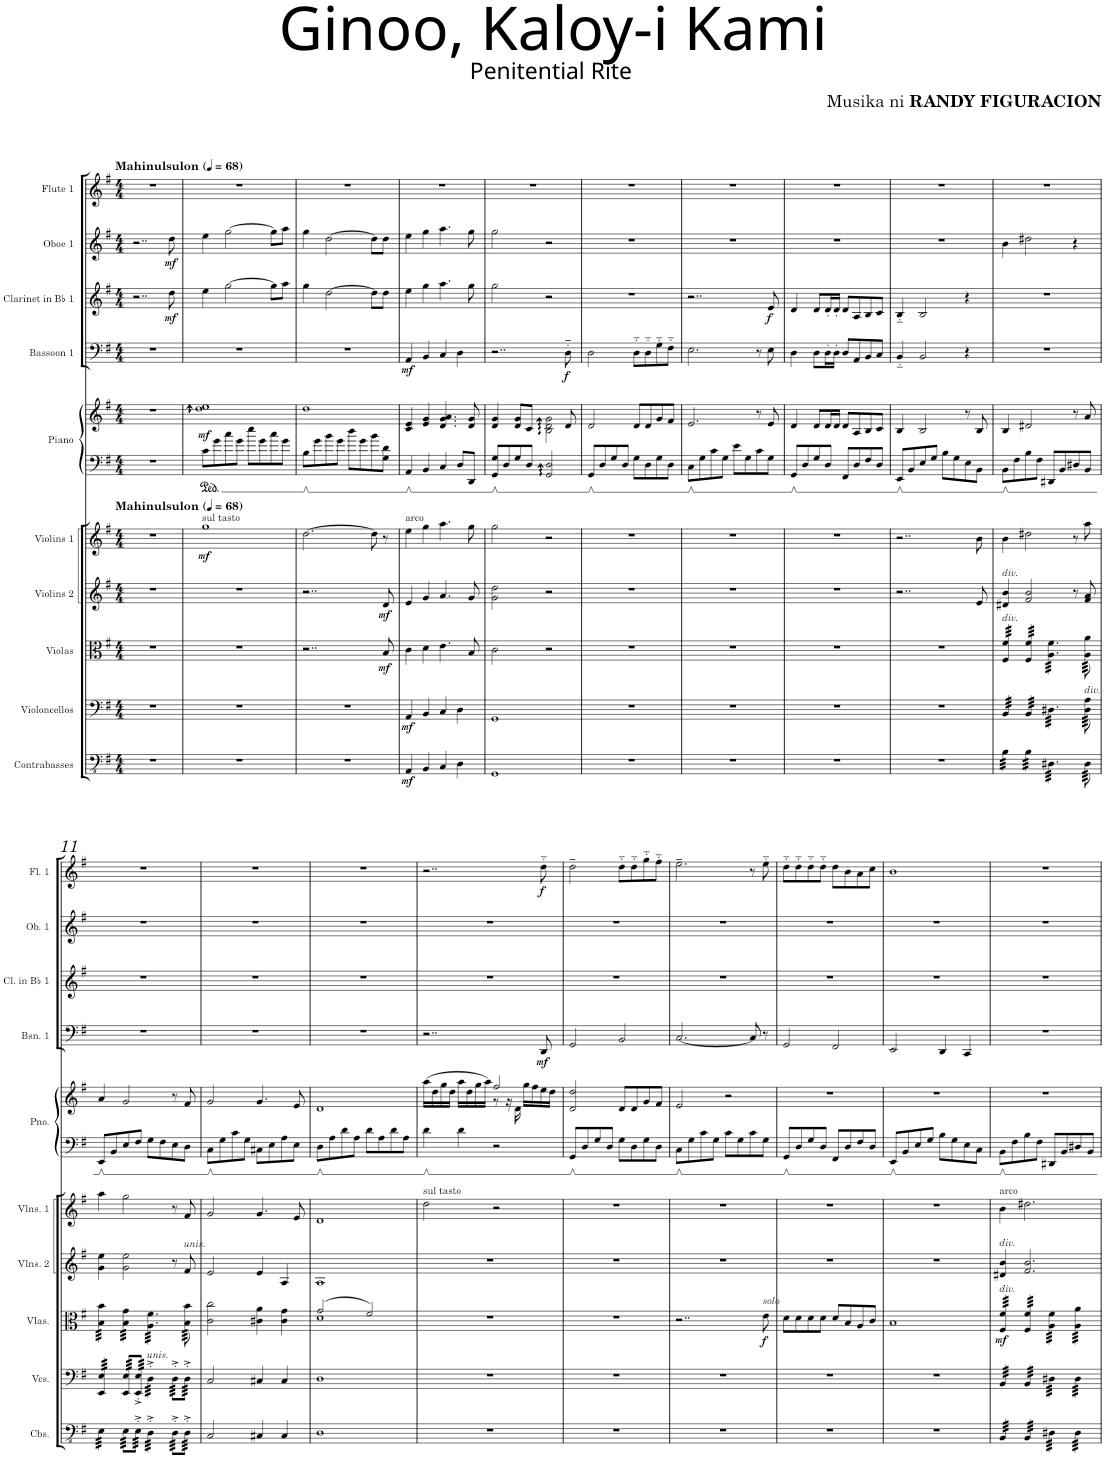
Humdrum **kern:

**kern	**dynam	**kern	**dynam	**kern	**dynam	**kern	**dynam	**kern	**dynam	**kern	**kern	**dynam	**kern	**dynam	**kern	**dynam	**kern	**dynam	**kern	**dynam
*part10	*part10	*part9	*part9	*part8	*part8	*part7	*part7	*part6	*part6	*part5	*part5	*part5	*part4	*part4	*part3	*part3	*part2	*part2	*part1	*part1
*staff11	*staff11	*staff10	*staff10	*staff9	*staff9	*staff8	*staff8	*staff7	*staff7	*staff6	*staff5	*staff5/6	*staff4	*staff4	*staff3	*staff3	*staff2	*staff2	*staff1	*staff1
*I"Contrabasses	*	*I"Violoncellos	*	*I"Violas	*	*I"Violins 2	*	*I"Violins 1	*	*I"Piano	*	*	*I"Bassoon 1	*	*I"Clarinet in Bb 1	*	*I"Oboe 1	*	*I"Flute 1	*
*I'Cbs.	*	*I'Vcs.	*	*I'Vlas.	*	*I'Vlns. 2	*	*I'Vlns. 1	*	*I'Pno.	*	*	*I'Bsn. 1	*	*I'Cl. in Bb 1	*	*I'Ob. 1	*	*I'Fl. 1	*
*clefFv4	*	*clefF4	*	*clefC3	*	*clefG2	*	*clefG2	*	*clefF4	*clefG2	*	*clefF4	*	*clefG2	*	*clefG2	*	*clefG2	*
*	*	*	*	*	*	*	*	*	*	*	*	*	*	*	*Trd1c2	*	*	*	*	*
*k[f#]	*	*k[f#]	*	*k[f#]	*	*k[f#]	*	*k[f#]	*	*k[f#]	*k[f#]	*	*k[f#]	*	*k[f#]	*	*k[f#]	*	*k[f#]	*
*M4/4	*	*M4/4	*	*M4/4	*	*M4/4	*	*M4/4	*	*M4/4	*M4/4	*	*M4/4	*	*M4/4	*	*M4/4	*	*M4/4	*
*MM68	*	*MM68	*	*MM68	*	*MM68	*	*MM68	*	*MM68	*MM68	*	*MM68	*	*MM68	*	*MM68	*	*MM68	*
=1	=1	=1	=1	=1	=1	=1	=1	=1	=1	=1	=1	=1	=1	=1	=1	=1	=1	=1	=1	=1
!	!	!	!	!	!	!	!	!	!	!	!	!	!	!	!	!	!	!	!LO:TX:a:B:t=Mahinulsulon	!
!	!	!	!	!	!	!	!	!LO:TX:a:B:t=Mahinulsulon	!	!	!	!	!	!	!	!	!	!	!	!
1r	.	1r	.	1r	.	1r	.	1r	.	1r	1r	.	1r	.	2..r	.	2..r	.	1r	.
!	!	!	!	!	!	!	!	!	!	!	!	!	!	!	!	!LO:DY:b	!	!LO:DY:b	!	!
.	.	.	.	.	.	.	.	.	.	.	.	.	.	.	8dd\	mf	8dd\	mf	.	.
=2	=2	=2	=2	=2	=2	=2	=2	=2	=2	=2	=2	=2	=2	=2	=2	=2	=2	=2	=2	=2
!	!	!	!	!	!	!	!	!LO:TX:a:t=sul tasto	!	!	!	!	!	!	!	!	!	!	!	!
!	!	!	!	!	!	!	!	!	!LO:DY:b	!	!	!LO:DY:b	!	!	!	!	!	!	!	!
1r	.	1r	.	1r	.	1r	.	1gg	mf	8c\L	1dd:: 1ee::	mf	1r	.	4ee\	.	4ee\	.	1r	.
.	.	.	.	.	.	.	.	.	.	8g\	.	.	.	.	.	.	.	.	.	.
.	.	.	.	.	.	.	.	.	.	8cc\	.	.	.	.	[2gg\	.	[2gg\	.	.	.
.	.	.	.	.	.	.	.	.	.	8g\J	.	.	.	.	.	.	.	.	.	.
.	.	.	.	.	.	.	.	.	.	8ee\L	.	.	.	.	.	.	.	.	.	.
.	.	.	.	.	.	.	.	.	.	8g\	.	.	.	.	.	.	.	.	.	.
.	.	.	.	.	.	.	.	.	.	8cc\	.	.	.	.	8gg\L]	.	8gg\L]	.	.	.
.	.	.	.	.	.	.	.	.	.	8g\J	.	.	.	.	8aa\J	.	8aa\J	.	.	.
=3	=3	=3	=3	=3	=3	=3	=3	=3	=3	=3	=3	=3	=3	=3	=3	=3	=3	=3	=3	=3
1r	.	1r	.	2..r	.	2..r	.	[2.dd\	.	8B\L	1dd	.	1r	.	4gg\	.	4gg\	.	1r	.
.	.	.	.	.	.	.	.	.	.	8g\	.	.	.	.	.	.	.	.	.	.
.	.	.	.	.	.	.	.	.	.	8b\	.	.	.	.	[2dd\	.	[2dd\	.	.	.
.	.	.	.	.	.	.	.	.	.	8g\J	.	.	.	.	.	.	.	.	.	.
.	.	.	.	.	.	.	.	.	.	8dd\L	.	.	.	.	.	.	.	.	.	.
.	.	.	.	.	.	.	.	.	.	8g\	.	.	.	.	.	.	.	.	.	.
.	.	.	.	.	.	.	.	8dd\]	.	8b\	.	.	.	.	8dd\L]	.	8dd\L]	.	.	.
!	!	!	!	!	!LO:DY:b	!	!LO:DY:b	!	!	!	!	!	!	!	!	!	!	!	!	!
.	.	.	.	8B/	mf	8d/	mf	8r	.	8G\ 8d\J	.	.	.	.	8dd\J	.	8dd\J	.	.	.
=4	=4	=4	=4	=4	=4	=4	=4	=4	=4	=4	=4	=4	=4	=4	=4	=4	=4	=4	=4	=4
!	!	!	!	!	!	!	!	!LO:TX:a:t=arco	!	!	!	!	!	!	!	!	!	!	!	!
!	!LO:DY:b	!	!LO:DY:b	!	!	!	!	!	!	!	!	!	!	!LO:DY:b	!	!	!	!	!	!
4AAA/	mf	4AA/	mf	4c\	.	4e/	.	4ee\	.	4AA/	4c/ 4e/	.	4AA/	mf	4ee\	.	4ee\	.	1r	.
4BBB/	.	4BB/	.	4d\	.	4g/	.	4gg\	.	4BB/	4e/ 4g/	.	4BB/	.	4gg\	.	4gg\	.	.	.
4CC/	.	4C/	.	4.e\	.	4.a/	.	4.aa\	.	4C/	4.d/ 4.g/ 4.a/	.	4C/	.	4.aa\	.	4.aa\	.	.	.
4DD\	.	4D\	.	.	.	.	.	.	.	8D/L	.	.	4D\	.	.	.	.	.	.	.
.	.	.	.	8B/	.	8g/	.	8gg\	.	8DD/J	8d/ 8g/	.	.	.	8gg\	.	8gg\	.	.	.
=5	=5	=5	=5	=5	=5	=5	=5	=5	=5	=5	=5	=5	=5	=5	=5	=5	=5	=5	=5	=5
*	*	*	*	*	*	*	*	*	*	*	*^	*	*	*	*	*	*	*	*	*
1GGG	.	1GG	.	2c\	.	2g\ 2dd\	.	2gg\	.	8GG/ 8G/L	4d/ 4g/	2..ryy	.	2..r	.	2gg\	.	2gg\	.	1r	.
.	.	.	.	.	.	.	.	.	.	8D/	.	.	.	.	.	.	.	.	.	.	.
.	.	.	.	.	.	.	.	.	.	8G/	8d/ 8g/L	.	.	.	.	.	.	.	.	.	.
.	.	.	.	.	.	.	.	.	.	8D/J	8c/J	.	.	.	.	.	.	.	.	.	.
.	.	.	.	2r	.	2r	.	2r	.	2GG/: 2D/:	2B\:: 2d\:: 2g\::	.	.	.	.	2r	.	2r	.	.	.
!	!	!	!	!	!	!	!	!	!	!	!	!	!	!	!LO:DY:b	!	!	!	!	!	!
.	.	.	.	.	.	.	.	.	.	.	.	8d/	.	8D'~\	f	.	.	.	.	.	.
*	*	*	*	*	*	*	*	*	*	*	*v	*v	*	*	*	*	*	*	*	*	*
=6	=6	=6	=6	=6	=6	=6	=6	=6	=6	=6	=6	=6	=6	=6	=6	=6	=6	=6	=6	=6
1r	.	1r	.	1r	.	1r	.	1r	.	8GG/L	2d/	.	2D\	.	1r	.	1r	.	1r	.
.	.	.	.	.	.	.	.	.	.	8D/	.	.	.	.	.	.	.	.	.	.
.	.	.	.	.	.	.	.	.	.	8G/	.	.	.	.	.	.	.	.	.	.
.	.	.	.	.	.	.	.	.	.	8D/J	.	.	.	.	.	.	.	.	.	.
.	.	.	.	.	.	.	.	.	.	8G\L	8d/L	.	8D\L	.	.	.	.	.	.	.
.	.	.	.	.	.	.	.	.	.	8D\	8d/	.	8D\	.	.	.	.	.	.	.
.	.	.	.	.	.	.	.	.	.	8G\	8g/	.	8G\	.	.	.	.	.	.	.
.	.	.	.	.	.	.	.	.	.	8D\J	8f#/J	.	8F#\J	.	.	.	.	.	.	.
=7	=7	=7	=7	=7	=7	=7	=7	=7	=7	=7	=7	=7	=7	=7	=7	=7	=7	=7	=7	=7
1r	.	1r	.	1r	.	1r	.	1r	.	8C\L	2.e/	.	2.E\	.	2..r	.	1r	.	1r	.
.	.	.	.	.	.	.	.	.	.	8G\	.	.	.	.	.	.	.	.	.	.
.	.	.	.	.	.	.	.	.	.	8c\	.	.	.	.	.	.	.	.	.	.
.	.	.	.	.	.	.	.	.	.	8G\J	.	.	.	.	.	.	.	.	.	.
.	.	.	.	.	.	.	.	.	.	8e\L	.	.	.	.	.	.	.	.	.	.
.	.	.	.	.	.	.	.	.	.	8G\	.	.	.	.	.	.	.	.	.	.
.	.	.	.	.	.	.	.	.	.	8c\	8r	.	8r	.	.	.	.	.	.	.
!	!	!	!	!	!	!	!	!	!	!	!	!	!	!	!	!LO:DY:b	!	!	!	!
.	.	.	.	.	.	.	.	.	.	8G\J	8e/	.	8E\	.	8e/	f	.	.	.	.
=8	=8	=8	=8	=8	=8	=8	=8	=8	=8	=8	=8	=8	=8	=8	=8	=8	=8	=8	=8	=8
1r	.	1r	.	1r	.	1r	.	1r	.	8GG/L	4d/	.	4D\	.	4d/	.	1r	.	1r	.
.	.	.	.	.	.	.	.	.	.	8D/	.	.	.	.	.	.	.	.	.	.
.	.	.	.	.	.	.	.	.	.	8G/	8d/L	.	8D\L	.	8d/L	.	.	.	.	.
.	.	.	.	.	.	.	.	.	.	8D/J	16d/L	.	16D'\L	.	16d'/L	.	.	.	.	.
.	.	.	.	.	.	.	.	.	.	.	16d/JJ	.	16D'\JJ	.	16d'/JJ	.	.	.	.	.
.	.	.	.	.	.	.	.	.	.	8FF#/L	8d/L	.	8D/L	.	8d/L	.	.	.	.	.
.	.	.	.	.	.	.	.	.	.	8D/	8A/	.	8AA/	.	8A/	.	.	.	.	.
.	.	.	.	.	.	.	.	.	.	8F#/	8B/	.	8BB/	.	8B/	.	.	.	.	.
.	.	.	.	.	.	.	.	.	.	8D/J	8c/J	.	8C/J	.	8c/J	.	.	.	.	.
=9	=9	=9	=9	=9	=9	=9	=9	=9	=9	=9	=9	=9	=9	=9	=9	=9	=9	=9	=9	=9
1r	.	1r	.	1r	.	2..r	.	2..r	.	8EE/L	4B/	.	4BB/	.	4B/	.	1r	.	1r	.
.	.	.	.	.	.	.	.	.	.	8BB/	.	.	.	.	.	.	.	.	.	.
.	.	.	.	.	.	.	.	.	.	8E/	2B/	.	2BB/	.	2B/	.	.	.	.	.
.	.	.	.	.	.	.	.	.	.	8G/J	.	.	.	.	.	.	.	.	.	.
.	.	.	.	.	.	.	.	.	.	8B\L	.	.	.	.	.	.	.	.	.	.
.	.	.	.	.	.	.	.	.	.	8G\	.	.	.	.	.	.	.	.	.	.
.	.	.	.	.	.	.	.	.	.	8E\	8r	.	4r	.	4r	.	.	.	.	.
.	.	.	.	.	.	8e/	.	8b\	.	8BB\J	8B/	.	.	.	.	.	.	.	.	.
=10	=10	=10	=10	=10	=10	=10	=10	=10	=10	=10	=10	=10	=10	=10	=10	=10	=10	=10	=10	=10
!	!	!	!	!	!	!LO:TX:a:i:t=div.	!	!	!	!	!	!	!	!	!	!	!	!	!	!
!	!	!	!	!LO:TX:a:i:t=div.	!	!	!	!	!	!	!	!	!	!	!	!	!	!	!	!
*tremolo	*	*	*	*	*	*	*	*	*	*	*	*	*	*	*	*	*	*	*	*
*	*	*tremolo	*	*	*	*	*	*	*	*	*	*	*	*	*	*	*	*	*	*
*	*	*	*	*tremolo	*	*	*	*	*	*	*	*	*	*	*	*	*	*	*	*
32BB\LLL	.	32BB/LLL	.	32F#/ 32f#/LLL	.	4d#X/ 4b/	.	4b\	.	8BB\L	4B/	.	1r	.	1r	.	4b\	.	1r	.
32BB\	.	32BB/	.	32F#/ 32f#/	.	.	.	.	.	.	.	.	.	.	.	.	.	.	.	.
32BB\	.	32BB/	.	32F#/ 32f#/	.	.	.	.	.	.	.	.	.	.	.	.	.	.	.	.
32BB\	.	32BB/	.	32F#/ 32f#/	.	.	.	.	.	.	.	.	.	.	.	.	.	.	.	.
32BB\	.	32BB/	.	32F#/ 32f#/	.	.	.	.	.	8F#\	.	.	.	.	.	.	.	.	.	.
32BB\	.	32BB/	.	32F#/ 32f#/	.	.	.	.	.	.	.	.	.	.	.	.	.	.	.	.
32BB\	.	32BB/	.	32F#/ 32f#/	.	.	.	.	.	.	.	.	.	.	.	.	.	.	.	.
32BB\JJJ	.	32BB/JJJ	.	32F#/ 32f#/JJJ	.	.	.	.	.	.	.	.	.	.	.	.	.	.	.	.
32BB\LLL	.	32BB/LLL	.	32F#/ 32f#/LLL	.	2f#/ 2b/	.	2dd#X\	.	8B\	2d#X/	.	.	.	.	.	2dd#X\	.	.	.
32BB\	.	32BB/	.	32F#/ 32f#/	.	.	.	.	.	.	.	.	.	.	.	.	.	.	.	.
32BB\	.	32BB/	.	32F#/ 32f#/	.	.	.	.	.	.	.	.	.	.	.	.	.	.	.	.
32BB\	.	32BB/	.	32F#/ 32f#/	.	.	.	.	.	.	.	.	.	.	.	.	.	.	.	.
32BB\	.	32BB/	.	32F#/ 32f#/	.	.	.	.	.	8F#\J	.	.	.	.	.	.	.	.	.	.
32BB\	.	32BB/	.	32F#/ 32f#/	.	.	.	.	.	.	.	.	.	.	.	.	.	.	.	.
32BB\	.	32BB/	.	32F#/ 32f#/	.	.	.	.	.	.	.	.	.	.	.	.	.	.	.	.
32BB\JJJ	.	32BB/JJJ	.	32F#/ 32f#/JJJ	.	.	.	.	.	.	.	.	.	.	.	.	.	.	.	.
32DD#X\LLL	.	32D#X\LLL	.	32A\ 32f#\LLL	.	.	.	.	.	8DD#X/L	.	.	.	.	.	.	.	.	.	.
32DD#X\	.	32D#X\	.	32A\ 32f#\	.	.	.	.	.	.	.	.	.	.	.	.	.	.	.	.
32DD#X\	.	32D#X\	.	32A\ 32f#\	.	.	.	.	.	.	.	.	.	.	.	.	.	.	.	.
32DD#X\	.	32D#X\	.	32A\ 32f#\	.	.	.	.	.	.	.	.	.	.	.	.	.	.	.	.
32DD#X\	.	32D#X\	.	32A\ 32f#\	.	.	.	.	.	8BB/	.	.	.	.	.	.	.	.	.	.
32DD#X\	.	32D#X\	.	32A\ 32f#\	.	.	.	.	.	.	.	.	.	.	.	.	.	.	.	.
32DD#X\	.	32D#X\	.	32A\ 32f#\	.	.	.	.	.	.	.	.	.	.	.	.	.	.	.	.
32DD#X\	.	32D#X\	.	32A\ 32f#\	.	.	.	.	.	.	.	.	.	.	.	.	.	.	.	.
32DD#X\	.	32D#X\	.	32A\ 32f#\	.	8r	.	8r	.	8D#X/	8r	.	.	.	.	.	4r	.	.	.
32DD#X\	.	32D#X\	.	32A\ 32f#\	.	.	.	.	.	.	.	.	.	.	.	.	.	.	.	.
32DD#X\	.	32D#X\	.	32A\ 32f#\	.	.	.	.	.	.	.	.	.	.	.	.	.	.	.	.
32DD#X\JJJ	.	32D#X\JJJ	.	32A\ 32f#\JJJ	.	.	.	.	.	.	.	.	.	.	.	.	.	.	.	.
!	!	!LO:TX:a:i:t=div.	!	!	!	!	!	!	!	!	!	!	!	!	!	!	!	!	!	!
64DD#\	.	64D#\ 64A\	.	64A\ 64a\	.	8f#/ 8a/	.	8aa\	.	8BB/J	8a/	.	.	.	.	.	.	.	.	.
64DD#\	.	64D#\ 64A\	.	64A\ 64a\	.	.	.	.	.	.	.	.	.	.	.	.	.	.	.	.
64DD#\	.	64D#\ 64A\	.	64A\ 64a\	.	.	.	.	.	.	.	.	.	.	.	.	.	.	.	.
64DD#\	.	64D#\ 64A\	.	64A\ 64a\	.	.	.	.	.	.	.	.	.	.	.	.	.	.	.	.
64DD#\	.	64D#\ 64A\	.	64A\ 64a\	.	.	.	.	.	.	.	.	.	.	.	.	.	.	.	.
64DD#\	.	64D#\ 64A\	.	64A\ 64a\	.	.	.	.	.	.	.	.	.	.	.	.	.	.	.	.
64DD#\	.	64D#\ 64A\	.	64A\ 64a\	.	.	.	.	.	.	.	.	.	.	.	.	.	.	.	.
64DD#\	.	64D#\ 64A\	.	64A\ 64a\	.	.	.	.	.	.	.	.	.	.	.	.	.	.	.	.
!!LO:LB:g=z
=11	=11	=11	=11	=11	=11	=11	=11	=11	=11	=11	=11	=11	=11	=11	=11	=11	=11	=11	=11	=11
32EE\LLL	.	32EE/ 32E/LLL	.	32B\ 32b\LLL	.	4g\ 4ee\	.	4aa\	.	8EE/L	4a/	.	1r	.	1r	.	1r	.	1r	.
32EE\	.	32EE/ 32E/	.	32B\ 32b\	.	.	.	.	.	.	.	.	.	.	.	.	.	.	.	.
32EE\	.	32EE/ 32E/	.	32B\ 32b\	.	.	.	.	.	.	.	.	.	.	.	.	.	.	.	.
32EE\	.	32EE/ 32E/	.	32B\ 32b\	.	.	.	.	.	.	.	.	.	.	.	.	.	.	.	.
32EE\	.	32EE/ 32E/	.	32B\ 32b\	.	.	.	.	.	8BB/	.	.	.	.	.	.	.	.	.	.
32EE\	.	32EE/ 32E/	.	32B\ 32b\	.	.	.	.	.	.	.	.	.	.	.	.	.	.	.	.
32EE\	.	32EE/ 32E/	.	32B\ 32b\	.	.	.	.	.	.	.	.	.	.	.	.	.	.	.	.
32EE\JJJ	.	32EE/ 32E/JJJ	.	32B\ 32b\JJJ	.	.	.	.	.	.	.	.	.	.	.	.	.	.	.	.
64EE\LLLL	.	64EE/ 64E/LLLL	.	32B\ 32g\LLL	.	2g\ 2ee\	.	2gg\	.	8E/	2g/	.	.	.	.	.	.	.	.	.
64EE\	.	64EE/ 64E/	.	.	.	.	.	.	.	.	.	.	.	.	.	.	.	.	.	.
64EE\	.	64EE/ 64E/	.	32B\ 32g\	.	.	.	.	.	.	.	.	.	.	.	.	.	.	.	.
64EE\	.	64EE/ 64E/	.	.	.	.	.	.	.	.	.	.	.	.	.	.	.	.	.	.
64EE\	.	64EE/ 64E/	.	32B\ 32g\	.	.	.	.	.	.	.	.	.	.	.	.	.	.	.	.
64EE\	.	64EE/ 64E/	.	.	.	.	.	.	.	.	.	.	.	.	.	.	.	.	.	.
64EE\	.	64EE/ 64E/	.	32B\ 32g\	.	.	.	.	.	.	.	.	.	.	.	.	.	.	.	.
64EE\	.	64EE/ 64E/	.	.	.	.	.	.	.	.	.	.	.	.	.	.	.	.	.	.
64EE^'\	.	64EE/^' 64E/^'	.	32B\ 32g\	.	.	.	.	.	8F#/J	.	.	.	.	.	.	.	.	.	.
64EE^'\	.	64EE/^' 64E/^'	.	.	.	.	.	.	.	.	.	.	.	.	.	.	.	.	.	.
64EE^'\	.	64EE/^' 64E/^'	.	32B\ 32g\	.	.	.	.	.	.	.	.	.	.	.	.	.	.	.	.
64EE^'\	.	64EE/^' 64E/^'	.	.	.	.	.	.	.	.	.	.	.	.	.	.	.	.	.	.
64EE^'\	.	64EE/^' 64E/^'	.	32B\ 32g\	.	.	.	.	.	.	.	.	.	.	.	.	.	.	.	.
64EE^'\	.	64EE/^' 64E/^'	.	.	.	.	.	.	.	.	.	.	.	.	.	.	.	.	.	.
64EE^'\	.	64EE/^' 64E/^'	.	32B\ 32g\JJJ	.	.	.	.	.	.	.	.	.	.	.	.	.	.	.	.
64EE^'\JJJJ	.	64EE/^' 64E/^'JJJJ	.	.	.	.	.	.	.	.	.	.	.	.	.	.	.	.	.	.
!	!	!LO:TX:a:i:t=unis.	!	!	!	!	!	!	!	!	!	!	!	!	!	!	!	!	!	!
32DD^'\LLL	.	32D^'\LLL	.	32A\ 32f#\LLL	.	.	.	.	.	8G\L	.	.	.	.	.	.	.	.	.	.
32DD^'\	.	32D^'\	.	32A\ 32f#\	.	.	.	.	.	.	.	.	.	.	.	.	.	.	.	.
32DD^'\	.	32D^'\	.	32A\ 32f#\	.	.	.	.	.	.	.	.	.	.	.	.	.	.	.	.
32DD^'\	.	32D^'\	.	32A\ 32f#\	.	.	.	.	.	.	.	.	.	.	.	.	.	.	.	.
32DD^'\	.	32D^'\	.	32A\ 32f#\	.	.	.	.	.	8F#\	.	.	.	.	.	.	.	.	.	.
32DD^'\	.	32D^'\	.	32A\ 32f#\	.	.	.	.	.	.	.	.	.	.	.	.	.	.	.	.
32DD^'\	.	32D^'\	.	32A\ 32f#\	.	.	.	.	.	.	.	.	.	.	.	.	.	.	.	.
32DD^'\JJJ	.	32D^'\JJJ	.	32A\ 32f#\	.	.	.	.	.	.	.	.	.	.	.	.	.	.	.	.
64DD^'\LLLL	.	64D^'\LLLL	.	32A\ 32f#\	.	8r	.	8r	.	8E\	8r	.	.	.	.	.	.	.	.	.
64DD^'\	.	64D^'\	.	.	.	.	.	.	.	.	.	.	.	.	.	.	.	.	.	.
64DD^'\	.	64D^'\	.	32A\ 32f#\	.	.	.	.	.	.	.	.	.	.	.	.	.	.	.	.
64DD^'\	.	64D^'\	.	.	.	.	.	.	.	.	.	.	.	.	.	.	.	.	.	.
64DD^'\	.	64D^'\	.	32A\ 32f#\	.	.	.	.	.	.	.	.	.	.	.	.	.	.	.	.
64DD^'\	.	64D^'\	.	.	.	.	.	.	.	.	.	.	.	.	.	.	.	.	.	.
64DD^'\	.	64D^'\	.	32A\ 32f#\JJJ	.	.	.	.	.	.	.	.	.	.	.	.	.	.	.	.
64DD^'\	.	64D^'\	.	.	.	.	.	.	.	.	.	.	.	.	.	.	.	.	.	.
!	!	!	!	!	!	!LO:TX:a:i:t=unis.	!	!	!	!	!	!	!	!	!	!	!	!	!	!
64DD^'\	.	64D^'\	.	64B\ 64b\	.	8f#/	.	8f#/	.	8D\J	8f#/	.	.	.	.	.	.	.	.	.
64DD^'\	.	64D^'\	.	64B\ 64b\	.	.	.	.	.	.	.	.	.	.	.	.	.	.	.	.
64DD^'\	.	64D^'\	.	64B\ 64b\	.	.	.	.	.	.	.	.	.	.	.	.	.	.	.	.
64DD^'\	.	64D^'\	.	64B\ 64b\	.	.	.	.	.	.	.	.	.	.	.	.	.	.	.	.
64DD^'\	.	64D^'\	.	64B\ 64b\	.	.	.	.	.	.	.	.	.	.	.	.	.	.	.	.
64DD^'\	.	64D^'\	.	64B\ 64b\	.	.	.	.	.	.	.	.	.	.	.	.	.	.	.	.
64DD^'\	.	64D^'\	.	64B\ 64b\	.	.	.	.	.	.	.	.	.	.	.	.	.	.	.	.
64DD^'\JJJJ	.	64D^'\JJJJ	.	64B\ 64b\	.	.	.	.	.	.	.	.	.	.	.	.	.	.	.	.
*	*	*	*	*Xtremolo	*	*	*	*	*	*	*	*	*	*	*	*	*	*	*	*
*	*	*Xtremolo	*	*	*	*	*	*	*	*	*	*	*	*	*	*	*	*	*	*
*Xtremolo	*	*	*	*	*	*	*	*	*	*	*	*	*	*	*	*	*	*	*	*
=12	=12	=12	=12	=12	=12	=12	=12	=12	=12	=12	=12	=12	=12	=12	=12	=12	=12	=12	=12	=12
2CC/	.	2C/	.	2c\ 2cc\	.	2e/	.	2g/	.	8C\L	2g/	.	1r	.	1r	.	1r	.	1r	.
.	.	.	.	.	.	.	.	.	.	8G\	.	.	.	.	.	.	.	.	.	.
.	.	.	.	.	.	.	.	.	.	8c\	.	.	.	.	.	.	.	.	.	.
.	.	.	.	.	.	.	.	.	.	8G\J	.	.	.	.	.	.	.	.	.	.
4CC#X/	.	4C#X/	.	4c#X\ 4a\	.	4e/	.	4.g/	.	8C#X\L	4.g/	.	.	.	.	.	.	.	.	.
.	.	.	.	.	.	.	.	.	.	8E\	.	.	.	.	.	.	.	.	.	.
4CC#/	.	4C#/	.	4c#\ 4g\	.	4A/	.	.	.	8A\	.	.	.	.	.	.	.	.	.	.
.	.	.	.	.	.	.	.	8e/	.	8E\J	8e/	.	.	.	.	.	.	.	.	.
=13	=13	=13	=13	=13	=13	=13	=13	=13	=13	=13	=13	=13	=13	=13	=13	=13	=13	=13	=13	=13
*	*	*	*	*^	*	*	*	*	*	*	*	*	*	*	*	*	*	*	*	*
1DD	.	1D	.	(2g/	1d	.	1A	.	1d	.	8D\L	1d	.	1r	.	1r	.	1r	.	1r	.
.	.	.	.	.	.	.	.	.	.	.	8A\	.	.	.	.	.	.	.	.	.	.
.	.	.	.	.	.	.	.	.	.	.	8d\	.	.	.	.	.	.	.	.	.	.
.	.	.	.	.	.	.	.	.	.	.	8A\J	.	.	.	.	.	.	.	.	.	.
.	.	.	.	2f#/)	.	.	.	.	.	.	8d\L	.	.	.	.	.	.	.	.	.	.
.	.	.	.	.	.	.	.	.	.	.	8A\	.	.	.	.	.	.	.	.	.	.
.	.	.	.	.	.	.	.	.	.	.	8d\	.	.	.	.	.	.	.	.	.	.
.	.	.	.	.	.	.	.	.	.	.	8A\J	.	.	.	.	.	.	.	.	.	.
*	*	*	*	*v	*v	*	*	*	*	*	*	*	*	*	*	*	*	*	*	*	*
=14	=14	=14	=14	=14	=14	=14	=14	=14	=14	=14	=14	=14	=14	=14	=14	=14	=14	=14	=14	=14
*	*	*	*	*	*	*	*	*	*	*	*^	*	*	*	*	*	*	*	*	*
!	!	!	!	!	!	!	!	!LO:TX:a:t=sul tasto	!	!	!	!	!	!	!	!	!	!	!	!	!
1r	.	1r	.	1r	.	1r	.	2dd\	.	4d\	(16aa\LL	2ryy	.	2..r	.	1r	.	1r	.	2..r	.
.	.	.	.	.	.	.	.	.	.	.	16dd\	.	.	.	.	.	.	.	.	.	.
.	.	.	.	.	.	.	.	.	.	.	16gg\	.	.	.	.	.	.	.	.	.	.
.	.	.	.	.	.	.	.	.	.	.	16dd\JJ	.	.	.	.	.	.	.	.	.	.
.	.	.	.	.	.	.	.	.	.	4d\	16aa\LL	.	.	.	.	.	.	.	.	.	.
.	.	.	.	.	.	.	.	.	.	.	16dd\	.	.	.	.	.	.	.	.	.	.
.	.	.	.	.	.	.	.	.	.	.	16gg\	.	.	.	.	.	.	.	.	.	.
.	.	.	.	.	.	.	.	.	.	.	16aa\JJ)	.	.	.	.	.	.	.	.	.	.
.	.	.	.	.	.	.	.	2r	.	2r	2ff#/	8r	.	.	.	.	.	.	.	.	.
.	.	.	.	.	.	.	.	.	.	.	.	16r	.	.	.	.	.	.	.	.	.
.	.	.	.	.	.	.	.	.	.	.	.	16d\	.	.	.	.	.	.	.	.	.
.	.	.	.	.	.	.	.	.	.	.	.	16gg\LL	.	.	.	.	.	.	.	.	.
.	.	.	.	.	.	.	.	.	.	.	.	16ff#\	.	.	.	.	.	.	.	.	.
!	!	!	!	!	!	!	!	!	!	!	!	!	!	!	!LO:DY:b	!	!	!	!	!	!LO:DY:b
.	.	.	.	.	.	.	.	.	.	.	.	16ee\	.	8DD/	mf	.	.	.	.	8dd\	f
.	.	.	.	.	.	.	.	.	.	.	.	16dd\JJ	.	.	.	.	.	.	.	.	.
*	*	*	*	*	*	*	*	*	*	*	*v	*v	*	*	*	*	*	*	*	*	*
=15	=15	=15	=15	=15	=15	=15	=15	=15	=15	=15	=15	=15	=15	=15	=15	=15	=15	=15	=15	=15
1r	.	1r	.	1r	.	1r	.	1r	.	8GG/L	2d/ 2dd/	.	2GG/	.	1r	.	1r	.	2dd~\	.
.	.	.	.	.	.	.	.	.	.	8D/	.	.	.	.	.	.	.	.	.	.
.	.	.	.	.	.	.	.	.	.	8G/	.	.	.	.	.	.	.	.	.	.
.	.	.	.	.	.	.	.	.	.	8D/J	.	.	.	.	.	.	.	.	.	.
.	.	.	.	.	.	.	.	.	.	8G\L	8d/L	.	2BB/	.	.	.	.	.	8dd\L	.
.	.	.	.	.	.	.	.	.	.	8D\	8d/	.	.	.	.	.	.	.	8dd\	.
.	.	.	.	.	.	.	.	.	.	8G\	8g/	.	.	.	.	.	.	.	8gg\	.
.	.	.	.	.	.	.	.	.	.	8D\J	8f#/J	.	.	.	.	.	.	.	8ff#\J	.
=16	=16	=16	=16	=16	=16	=16	=16	=16	=16	=16	=16	=16	=16	=16	=16	=16	=16	=16	=16	=16
1r	.	1r	.	2..r	.	1r	.	1r	.	8C\L	2e/	.	[2.C/	.	1r	.	1r	.	2.ee~\	.
.	.	.	.	.	.	.	.	.	.	8G\	.	.	.	.	.	.	.	.	.	.
.	.	.	.	.	.	.	.	.	.	8c\	.	.	.	.	.	.	.	.	.	.
.	.	.	.	.	.	.	.	.	.	8G\J	.	.	.	.	.	.	.	.	.	.
.	.	.	.	.	.	.	.	.	.	8c\L	2r	.	.	.	.	.	.	.	.	.
.	.	.	.	.	.	.	.	.	.	8G\	.	.	.	.	.	.	.	.	.	.
.	.	.	.	.	.	.	.	.	.	8c\	.	.	8C/]	.	.	.	.	.	8r	.
!	!	!	!	!LO:TX:a:i:t=solo	!	!	!	!	!	!	!	!	!	!	!	!	!	!	!	!
!	!	!	!	!	!LO:DY:b	!	!	!	!	!	!	!	!	!	!	!	!	!	!	!
.	.	.	.	8e\	f	.	.	.	.	8G\J	.	.	8r	.	.	.	.	.	8ee\	.
=17	=17	=17	=17	=17	=17	=17	=17	=17	=17	=17	=17	=17	=17	=17	=17	=17	=17	=17	=17	=17
1r	.	1r	.	8d\L	.	1r	.	1r	.	8GG/L	1r	.	2GG/	.	1r	.	1r	.	8dd\L	.
.	.	.	.	8d\	.	.	.	.	.	8D/	.	.	.	.	.	.	.	.	8dd\	.
.	.	.	.	8d\	.	.	.	.	.	8G/	.	.	.	.	.	.	.	.	8dd\	.
.	.	.	.	8d\J	.	.	.	.	.	8D/J	.	.	.	.	.	.	.	.	8dd\J	.
.	.	.	.	8d/L	.	.	.	.	.	8FF#/L	.	.	2FF#/	.	.	.	.	.	8dd\L	.
.	.	.	.	8B/	.	.	.	.	.	8D/	.	.	.	.	.	.	.	.	8b\	.
.	.	.	.	8A/	.	.	.	.	.	8F#/	.	.	.	.	.	.	.	.	8a\	.
.	.	.	.	8c/J	.	.	.	.	.	8D/J	.	.	.	.	.	.	.	.	8cc\J	.
=18	=18	=18	=18	=18	=18	=18	=18	=18	=18	=18	=18	=18	=18	=18	=18	=18	=18	=18	=18	=18
1r	.	1r	.	1B	.	1r	.	1r	.	8EE/L	1r	.	2EE/	.	1r	.	1r	.	1b	.
.	.	.	.	.	.	.	.	.	.	8BB/	.	.	.	.	.	.	.	.	.	.
.	.	.	.	.	.	.	.	.	.	8E/	.	.	.	.	.	.	.	.	.	.
.	.	.	.	.	.	.	.	.	.	8G/J	.	.	.	.	.	.	.	.	.	.
.	.	.	.	.	.	.	.	.	.	8B\L	.	.	4DD/	.	.	.	.	.	.	.
.	.	.	.	.	.	.	.	.	.	8G\	.	.	.	.	.	.	.	.	.	.
.	.	.	.	.	.	.	.	.	.	8E\	.	.	4CC/	.	.	.	.	.	.	.
.	.	.	.	.	.	.	.	.	.	8C\J	.	.	.	.	.	.	.	.	.	.
=19	=19	=19	=19	=19	=19	=19	=19	=19	=19	=19	=19	=19	=19	=19	=19	=19	=19	=19	=19	=19
!	!	!	!	!	!	!	!	!LO:TX:a:t=arco	!	!	!	!	!	!	!	!	!	!	!	!
!	!	!	!	!	!	!LO:TX:a:i:t=div.	!	!	!	!	!	!	!	!	!	!	!	!	!	!
!	!	!	!	!LO:TX:a:i:t=div.	!	!	!	!	!	!	!	!	!	!	!	!	!	!	!	!
!	!	!	!	!	!LO:DY:b	!	!	!	!	!	!	!	!	!	!	!	!	!	!	!
*tremolo	*	*	*	*	*	*	*	*	*	*	*	*	*	*	*	*	*	*	*	*
*	*	*tremolo	*	*	*	*	*	*	*	*	*	*	*	*	*	*	*	*	*	*
*	*	*	*	*tremolo	*	*	*	*	*	*	*	*	*	*	*	*	*	*	*	*
32BBB/LLL	.	32BB/LLL	.	32F#/ 32f#/LLL	mf	4d#X/ 4b/	.	4b\	.	8BB\L	1r	.	1r	.	1r	.	1r	.	1r	.
32BBB/	.	32BB/	.	32F#/ 32f#/	.	.	.	.	.	.	.	.	.	.	.	.	.	.	.	.
32BBB/	.	32BB/	.	32F#/ 32f#/	.	.	.	.	.	.	.	.	.	.	.	.	.	.	.	.
32BBB/	.	32BB/	.	32F#/ 32f#/	.	.	.	.	.	.	.	.	.	.	.	.	.	.	.	.
32BBB/	.	32BB/	.	32F#/ 32f#/	.	.	.	.	.	8F#\	.	.	.	.	.	.	.	.	.	.
32BBB/	.	32BB/	.	32F#/ 32f#/	.	.	.	.	.	.	.	.	.	.	.	.	.	.	.	.
32BBB/	.	32BB/	.	32F#/ 32f#/	.	.	.	.	.	.	.	.	.	.	.	.	.	.	.	.
32BBB/JJJ	.	32BB/JJJ	.	32F#/ 32f#/JJJ	.	.	.	.	.	.	.	.	.	.	.	.	.	.	.	.
32BBB/LLL	.	32BB/LLL	.	32F#/ 32f#/LLL	.	2.f#/ 2.b/	.	2.dd#X\	.	8B\	.	.	.	.	.	.	.	.	.	.
32BBB/	.	32BB/	.	32F#/ 32f#/	.	.	.	.	.	.	.	.	.	.	.	.	.	.	.	.
32BBB/	.	32BB/	.	32F#/ 32f#/	.	.	.	.	.	.	.	.	.	.	.	.	.	.	.	.
32BBB/	.	32BB/	.	32F#/ 32f#/	.	.	.	.	.	.	.	.	.	.	.	.	.	.	.	.
32BBB/	.	32BB/	.	32F#/ 32f#/	.	.	.	.	.	8F#\J	.	.	.	.	.	.	.	.	.	.
32BBB/	.	32BB/	.	32F#/ 32f#/	.	.	.	.	.	.	.	.	.	.	.	.	.	.	.	.
32BBB/	.	32BB/	.	32F#/ 32f#/	.	.	.	.	.	.	.	.	.	.	.	.	.	.	.	.
32BBB/JJJ	.	32BB/JJJ	.	32F#/ 32f#/JJJ	.	.	.	.	.	.	.	.	.	.	.	.	.	.	.	.
32DD#X\LLL	.	32D#X\LLL	.	32A\ 32f#\LLL	.	.	.	.	.	8DD#X/L	.	.	.	.	.	.	.	.	.	.
32DD#X\	.	32D#X\	.	32A\ 32f#\	.	.	.	.	.	.	.	.	.	.	.	.	.	.	.	.
32DD#X\	.	32D#X\	.	32A\ 32f#\	.	.	.	.	.	.	.	.	.	.	.	.	.	.	.	.
32DD#X\	.	32D#X\	.	32A\ 32f#\	.	.	.	.	.	.	.	.	.	.	.	.	.	.	.	.
32DD#X\	.	32D#X\	.	32A\ 32f#\	.	.	.	.	.	8BB/	.	.	.	.	.	.	.	.	.	.
32DD#X\	.	32D#X\	.	32A\ 32f#\	.	.	.	.	.	.	.	.	.	.	.	.	.	.	.	.
32DD#X\	.	32D#X\	.	32A\ 32f#\	.	.	.	.	.	.	.	.	.	.	.	.	.	.	.	.
32DD#X\JJJ	.	32D#X\JJJ	.	32A\ 32f#\JJJ	.	.	.	.	.	.	.	.	.	.	.	.	.	.	.	.
32DD#\LLL	.	32D#\LLL	.	32A\ 32a\LLL	.	.	.	.	.	8D#X/	.	.	.	.	.	.	.	.	.	.
32DD#\	.	32D#\	.	32A\ 32a\	.	.	.	.	.	.	.	.	.	.	.	.	.	.	.	.
32DD#\	.	32D#\	.	32A\ 32a\	.	.	.	.	.	.	.	.	.	.	.	.	.	.	.	.
32DD#\	.	32D#\	.	32A\ 32a\	.	.	.	.	.	.	.	.	.	.	.	.	.	.	.	.
32DD#\	.	32D#\	.	32A\ 32a\	.	.	.	.	.	8BB/J	.	.	.	.	.	.	.	.	.	.
32DD#\	.	32D#\	.	32A\ 32a\	.	.	.	.	.	.	.	.	.	.	.	.	.	.	.	.
32DD#\	.	32D#\	.	32A\ 32a\	.	.	.	.	.	.	.	.	.	.	.	.	.	.	.	.
32DD#\JJJ	.	32D#\JJJ	.	32A\ 32a\JJJ	.	.	.	.	.	.	.	.	.	.	.	.	.	.	.	.
*	*	*	*	*Xtremolo	*	*	*	*	*	*	*	*	*	*	*	*	*	*	*	*
*	*	*Xtremolo	*	*	*	*	*	*	*	*	*	*	*	*	*	*	*	*	*	*
*Xtremolo	*	*	*	*	*	*	*	*	*	*	*	*	*	*	*	*	*	*	*	*
=	=	=	=	=	=	=	=	=	=	=	=	=	=	=	=	=	=	=	=	=
*-	*-	*-	*-	*-	*-	*-	*-	*-	*-	*-	*-	*-	*-	*-	*-	*-	*-	*-	*-	*-
